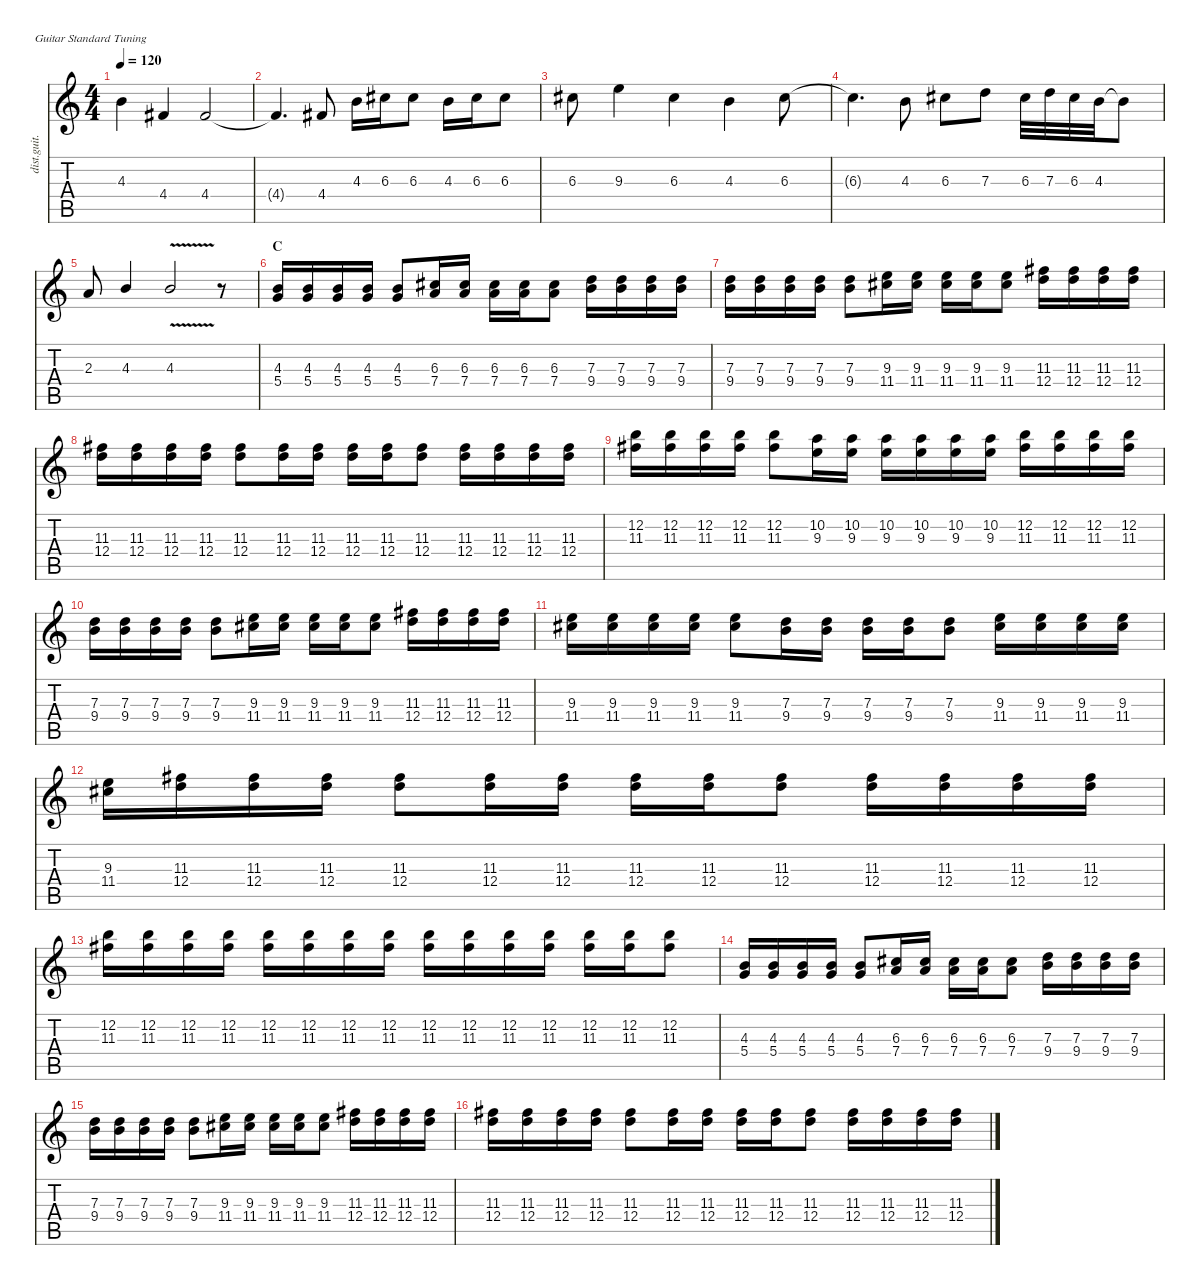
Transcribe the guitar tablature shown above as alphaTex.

\defaultSystemsLayout 4
\hideDynamics
\bracketExtendMode nobrackets
\otherSystemsTrackNameOrientation horizontal
\track ("Lead Guitar" "dist.guit.") {instrument distortionguitar}
\staff {score tabs}
\tuning (E4 B3 G3 D3 A2 E2)
\ts (4 4)
\tempo 120
\clef g2
\ks c
4.3.4{dy f beam Down} 4.4{acc #}.4{beam Up} 4.4{acc #}.2{beam Up} |
4.4{t acc #}.4{d beam Up} 4.4{acc #}.8{beam Up} 4.3.16{beam Down} 6.3{acc #}.16{beam Down} 6.3{acc #}.8{beam Down} 4.3.16{beam Down} 6.3{acc #}.16{beam Down} 6.3{acc #}.8{beam Down} |
6.3{acc #}.8{beam Down} 9.3.4{beam Down} 6.3{acc #}.4{beam Down} 4.3.4{beam Down} 6.3{acc #}.8{beam Down} |
6.3{t acc #}.4{d beam Down} 4.3.8{beam Down} 6.3{acc #}.8{beam Down} 7.3.8{beam Down} 6.3{acc #}.32{beam Down} 7.3.32{beam Down} 6.3{acc #}.32{beam Down} 4.3.32{beam Down} 4.3{t}.8{beam Down} |
2.3.8{beam Up} 4.3.4{beam Up} 4.3{v}.2{beam Up} r.8{beam Up} |
\section ("" "C")
(4.3 5.4).16{beam Up} (4.3 5.4).16{beam Up} (4.3 5.4).16{beam Up} (4.3 5.4).16{beam Up} (4.3 5.4).8{beam Up} (6.3{acc #} 7.4).16{beam Up} (6.3{acc #} 7.4).16{beam Up} (6.3{acc #} 7.4).16{beam Down} (6.3{acc #} 7.4).16{beam Down} (6.3{acc #} 7.4).8{beam Down} (7.3 9.4).16{beam Down} (7.3 9.4).16{beam Down} (7.3 9.4).16{beam Down} (7.3 9.4).16{beam Down} |
(7.3 9.4).16{beam Down} (7.3 9.4).16{beam Down} (7.3 9.4).16{beam Down} (7.3 9.4).16{beam Down} (7.3 9.4).8{beam Down} (9.3 11.4{acc #}).16{beam Down} (9.3 11.4{acc #}).16{beam Down} (9.3 11.4{acc #}).16{beam Down} (9.3 11.4{acc #}).16{beam Down} (9.3 11.4{acc #}).8{beam Down} (11.3{acc #} 12.4).16{beam Down} (11.3{acc #} 12.4).16{beam Down} (11.3{acc #} 12.4).16{beam Down} (11.3{acc #} 12.4).16{beam Down} |
(11.3{acc #} 12.4).16{beam Down} (11.3{acc #} 12.4).16{beam Down} (11.3{acc #} 12.4).16{beam Down} (11.3{acc #} 12.4).16{beam Down} (11.3{acc #} 12.4).8{beam Down} (11.3{acc #} 12.4).16{beam Down} (11.3{acc #} 12.4).16{beam Down} (11.3{acc #} 12.4).16{beam Down} (11.3{acc #} 12.4).16{beam Down} (11.3{acc #} 12.4).8{beam Down} (11.3{acc #} 12.4).16{beam Down} (11.3{acc #} 12.4).16{beam Down} (11.3{acc #} 12.4).16{beam Down} (11.3{acc #} 12.4).16{beam Down} |
(12.2 11.3{acc #}).16{beam Down} (12.2 11.3{acc #}).16{beam Down} (12.2 11.3{acc #}).16{beam Down} (12.2 11.3{acc #}).16{beam Down} (12.2 11.3{acc #}).8{beam Down} (10.2 9.3).16{beam Down} (10.2 9.3).16{beam Down} (10.2 9.3).16{beam Down} (10.2 9.3).16{beam Down} (10.2 9.3).16{beam Down} (10.2 9.3).16{beam Down} (12.2 11.3{acc #}).16{beam Down} (12.2 11.3{acc #}).16{beam Down} (12.2 11.3{acc #}).16{beam Down} (12.2 11.3{acc #}).16{beam Down} |
(7.3 9.4).16{beam Down} (7.3 9.4).16{beam Down} (7.3 9.4).16{beam Down} (7.3 9.4).16{beam Down} (7.3 9.4).8{beam Down} (9.3 11.4{acc #}).16{beam Down} (9.3 11.4{acc #}).16{beam Down} (9.3 11.4{acc #}).16{beam Down} (9.3 11.4{acc #}).16{beam Down} (9.3 11.4{acc #}).8{beam Down} (11.3{acc #} 12.4).16{beam Down} (11.3{acc #} 12.4).16{beam Down} (11.3{acc #} 12.4).16{beam Down} (11.3{acc #} 12.4).16{beam Down} |
(9.3 11.4{acc #}).16{beam Down} (9.3 11.4{acc #}).16{beam Down} (9.3 11.4{acc #}).16{beam Down} (9.3 11.4{acc #}).16{beam Down} (9.3 11.4{acc #}).8{beam Down} (7.3 9.4).16{beam Down} (7.3 9.4).16{beam Down} (7.3 9.4).16{beam Down} (7.3 9.4).16{beam Down} (7.3 9.4).8{beam Down} (9.3 11.4{acc #}).16{beam Down} (9.3 11.4{acc #}).16{beam Down} (9.3 11.4{acc #}).16{beam Down} (9.3 11.4{acc #}).16{beam Down} |
(9.3 11.4{acc #}).16{beam Down} (11.3{acc #} 12.4).16{beam Down} (11.3{acc #} 12.4).16{beam Down} (11.3{acc #} 12.4).16{beam Down} (11.3{acc #} 12.4).8{beam Down} (11.3{acc #} 12.4).16{beam Down} (11.3{acc #} 12.4).16{beam Down} (11.3{acc #} 12.4).16{beam Down} (11.3{acc #} 12.4).16{beam Down} (11.3{acc #} 12.4).8{beam Down} (11.3{acc #} 12.4).16{beam Down} (11.3{acc #} 12.4).16{beam Down} (11.3{acc #} 12.4).16{beam Down} (11.3{acc #} 12.4).16{beam Down} |
(12.2 11.3{acc #}).16{beam Down} (12.2 11.3{acc #}).16{beam Down} (12.2 11.3{acc #}).16{beam Down} (12.2 11.3{acc #}).16{beam Down} (12.2 11.3{acc #}).16{beam Down} (12.2 11.3{acc #}).16{beam Down} (12.2 11.3{acc #}).16{beam Down} (12.2 11.3{acc #}).16{beam Down} (12.2 11.3{acc #}).16{beam Down} (12.2 11.3{acc #}).16{beam Down} (12.2 11.3{acc #}).16{beam Down} (12.2 11.3{acc #}).16{beam Down} (12.2 11.3{acc #}).16{beam Down} (12.2 11.3{acc #}).16{beam Down} (12.2 11.3{acc #}).8{beam Down} |
(4.3 5.4).16{beam Up} (4.3 5.4).16{beam Up} (4.3 5.4).16{beam Up} (4.3 5.4).16{beam Up} (4.3 5.4).8{beam Up} (6.3{acc #} 7.4).16{beam Up} (6.3{acc #} 7.4).16{beam Up} (6.3{acc #} 7.4).16{beam Down} (6.3{acc #} 7.4).16{beam Down} (6.3{acc #} 7.4).8{beam Down} (7.3 9.4).16{beam Down} (7.3 9.4).16{beam Down} (7.3 9.4).16{beam Down} (7.3 9.4).16{beam Down} |
(7.3 9.4).16{beam Down} (7.3 9.4).16{beam Down} (7.3 9.4).16{beam Down} (7.3 9.4).16{beam Down} (7.3 9.4).8{beam Down} (9.3 11.4{acc #}).16{beam Down} (9.3 11.4{acc #}).16{beam Down} (9.3 11.4{acc #}).16{beam Down} (9.3 11.4{acc #}).16{beam Down} (9.3 11.4{acc #}).8{beam Down} (11.3{acc #} 12.4).16{beam Down} (11.3{acc #} 12.4).16{beam Down} (11.3{acc #} 12.4).16{beam Down} (11.3{acc #} 12.4).16{beam Down} |
(11.3{acc #} 12.4).16{beam Down} (11.3{acc #} 12.4).16{beam Down} (11.3{acc #} 12.4).16{beam Down} (11.3{acc #} 12.4).16{beam Down} (11.3{acc #} 12.4).8{beam Down} (11.3{acc #} 12.4).16{beam Down} (11.3{acc #} 12.4).16{beam Down} (11.3{acc #} 12.4).16{beam Down} (11.3{acc #} 12.4).16{beam Down} (11.3{acc #} 12.4).8{beam Down} (11.3{acc #} 12.4).16{beam Down} (11.3{acc #} 12.4).16{beam Down} (11.3{acc #} 12.4).16{beam Down} (11.3{acc #} 12.4).16{beam Down}
